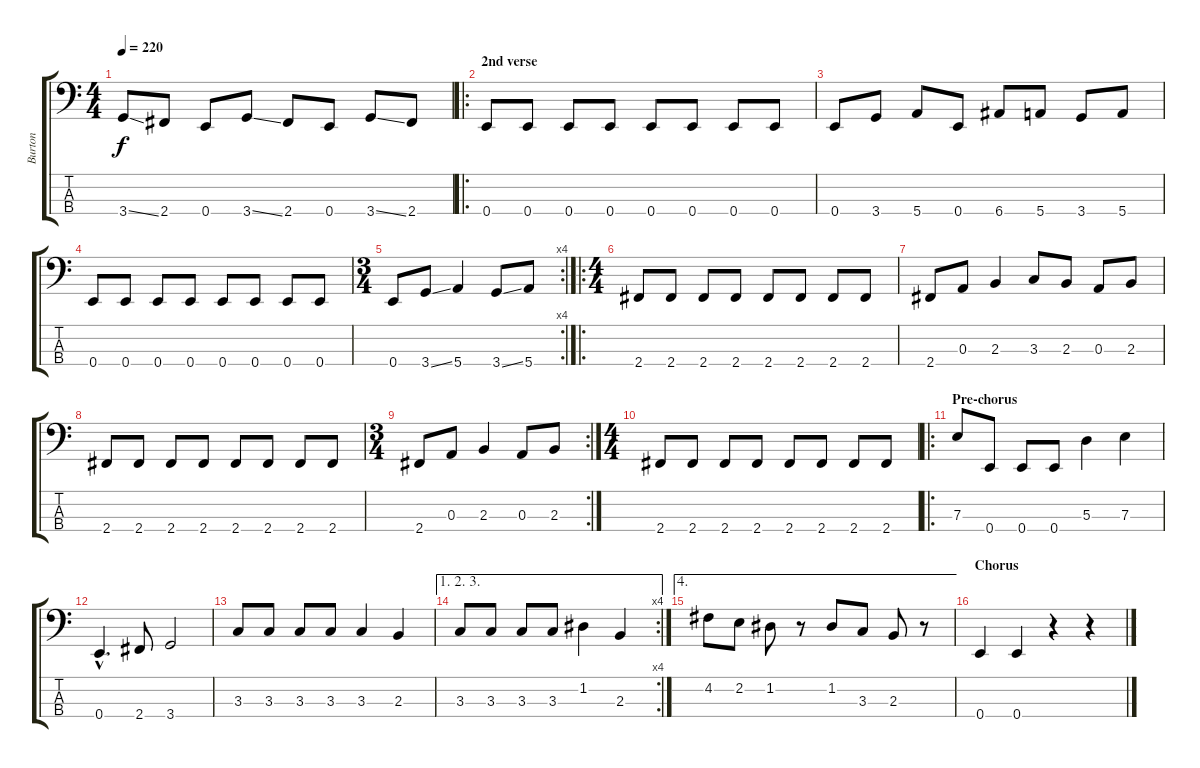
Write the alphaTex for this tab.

\track ("Burton" "Burton") {instrument electricbassfinger}
\staff {score tabs}
\tuning (G2 D2 A1 E1) {hide}
\ts (4 4)
\tempo 220
\clef f4
\ks c
3.4{ss}.8{dy f} 2.4.8 0.4.8 3.4{ss}.8 2.4.8 0.4.8 3.4{ss}.8 2.4.8 |
\ro
\section ("" "2nd verse")
0.4.8 0.4.8 0.4.8 0.4.8 0.4.8 0.4.8 0.4.8 0.4.8 |
0.4.8 3.4.8 5.4.8 0.4.8 6.4.8 5.4.8 3.4.8 5.4.8 |
0.4.8 0.4.8 0.4.8 0.4.8 0.4.8 0.4.8 0.4.8 0.4.8 |
\rc 4
\ts (3 4)
0.4.8 3.4{ss}.8 5.4.4 3.4{ss}.8 5.4.8 |
\ro
\ts (4 4)
2.4.8 2.4.8 2.4.8 2.4.8 2.4.8 2.4.8 2.4.8 2.4.8 |
2.4.8 0.3.8 2.3.4 3.3.8 2.3.8 0.3.8 2.3.8 |
2.4.8 2.4.8 2.4.8 2.4.8 2.4.8 2.4.8 2.4.8 2.4.8 |
\rc 2
\ts (3 4)
2.4.8 0.3.8 2.3.4 0.3.8 2.3.8 |
\ts (4 4)
2.4.8 2.4.8 2.4.8 2.4.8 2.4.8 2.4.8 2.4.8 2.4.8 |
\ro
\section ("" "Pre-chorus")
7.3.8 0.4.8 0.4.8 0.4.8 5.3.4 7.3.4 |
0.4{hac}.4{d} 2.4.8 3.4.2 |
3.3.8 3.3.8 3.3.8 3.3.8 3.3.4 2.3.4 |
\ae (1 2 3)
\rc 4
3.3.8 3.3.8 3.3.8 3.3.8 1.2.4 2.3.4 |
\ae 4
4.2.8 2.2.8 1.2.8 r.8 1.2.8 3.3.8 2.3.8 r.8 |
\section ("" "Chorus")
0.4.4 0.4.4 r.4 r.4
